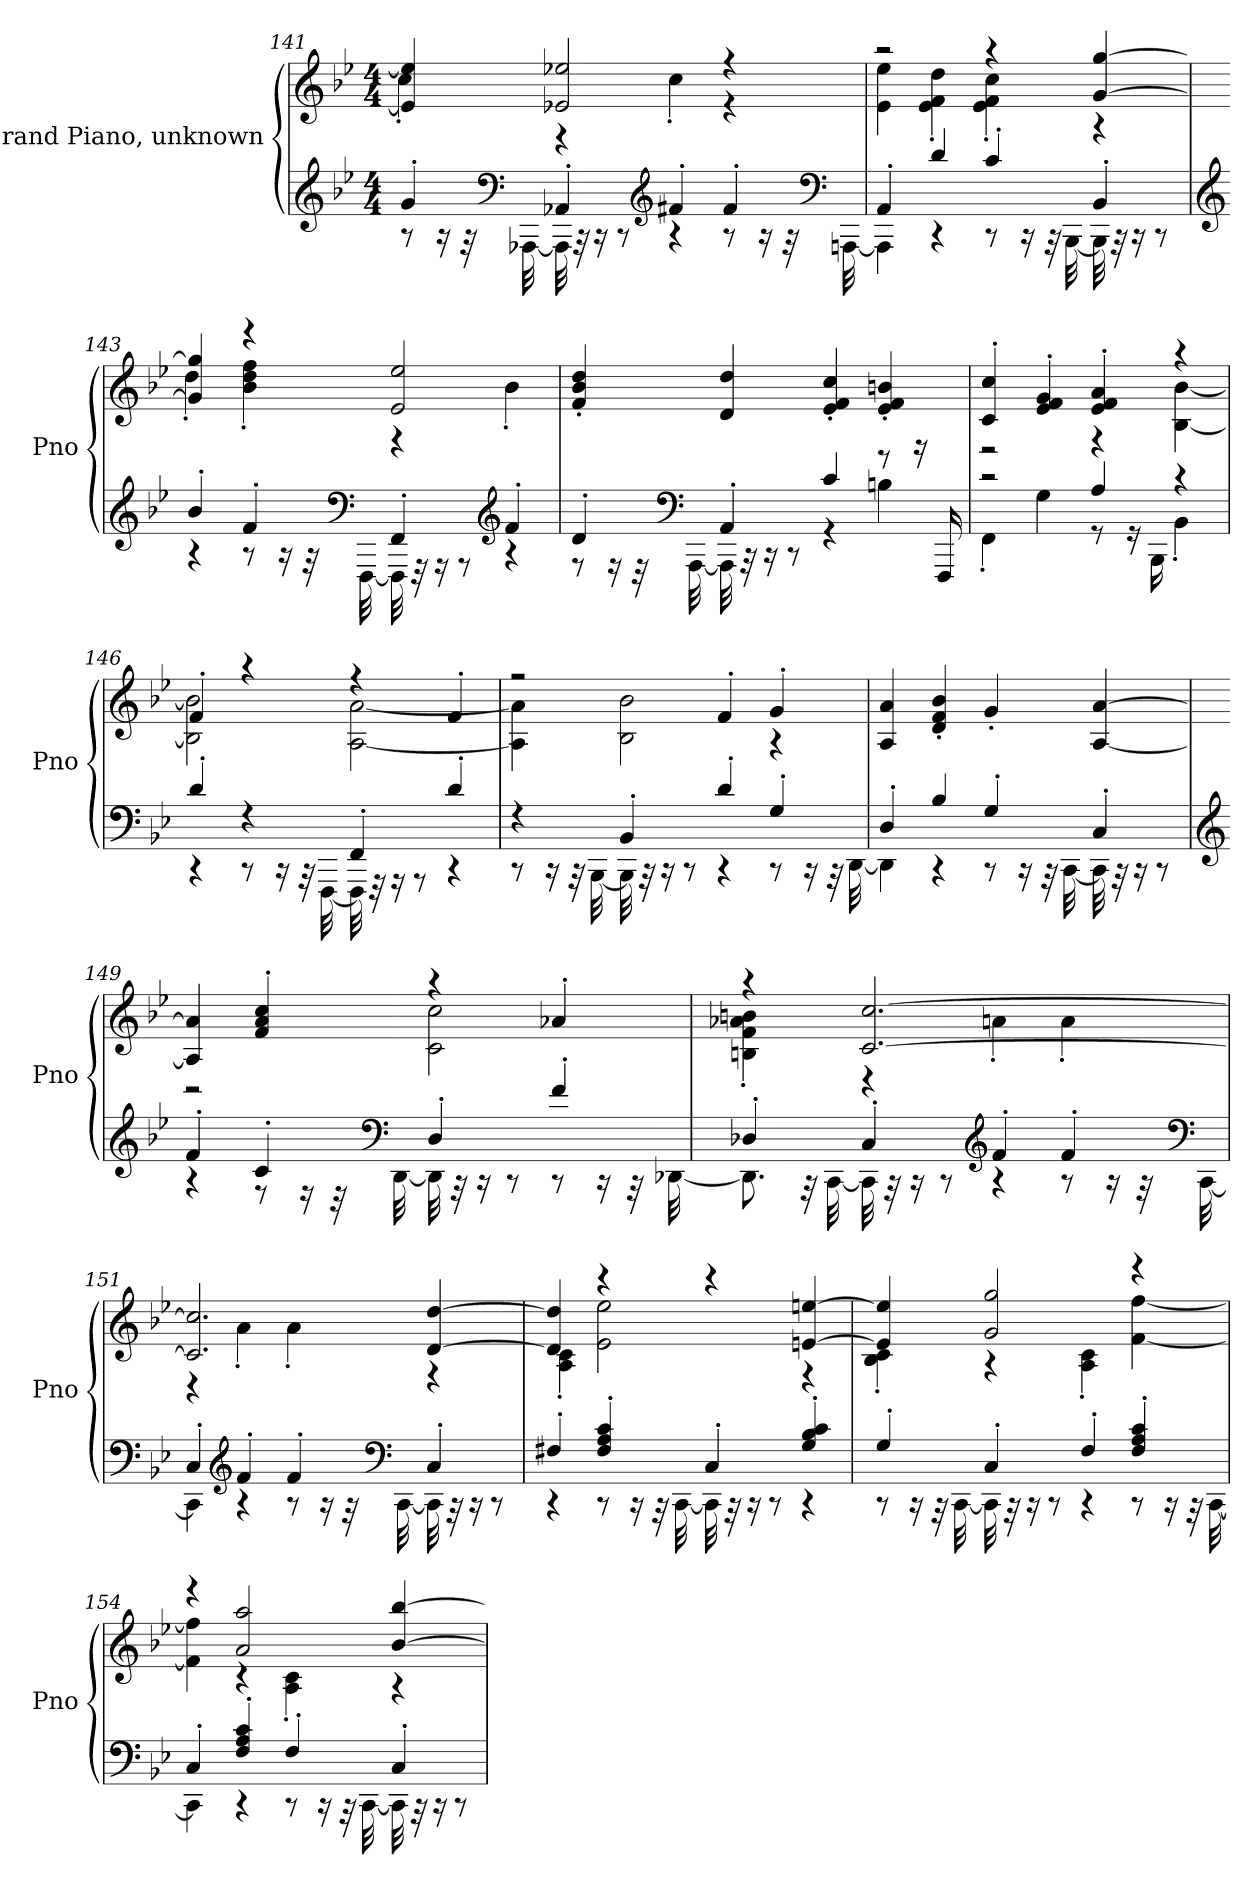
**kern	**kern
*part1	*part1
*staff2	*staff1
*I"Grand Piano, unknown	*
*I'Pno	*
!!LO:PB:g=z
*clefG2	*clefG2
*k[b-e-]	*k[b-e-]
*M4/4	*M4/4
=141	=141
*^	*^
4g'/	8r	4e/] 4ee/]	4cc'\
.	16r	.	.
.	32r	.	.
*clefF4	*	*	*
.	[32AAA-X\	.	.
4AA-X'/	32AAA-\]	2e-X/ 2ee-X/	4r
.	32r	.	.
.	16r	.	.
.	8r	.	.
*clefG2	*	*	*
4f#X'/	4r	.	4cc'\
4f#'/	8r	4r	4r
.	16r	.	.
.	32r	.	.
*clefF4	*	*	*
.	[32AAAn\	.	.
=142	=142	=142	=142
4AA'/	4AAA\]	2r	4e-\ 4ee-\
4d/	4r	.	4e-\' 4f\' 4dd\'
4c'/	8r	4r	4e-\' 4f\' 4cc\'
.	16r	.	.
.	32r	.	.
.	[32BBB-\	.	.
4BB-'/	32BBB-\]	[4g/ [4gg/	4r
.	32r	.	.
.	16r	.	.
.	8r	.	.
=143	=143	=143	=143
*clefG2	*	*	*
4b-'/	4r	4g/] 4gg/]	4dd'\
4f'/	8r	4r	4b-\' 4dd\' 4ff\'
.	16r	.	.
.	32r	.	.
*clefF4	*	*	*
.	[32FFF\	.	.
4FF'/	32FFF\]	2e-/ 2ee-/	4r
.	32r	.	.
.	16r	.	.
.	8r	.	.
*clefG2	*	*	*
4f'/	4r	.	4b-'\
*	*	*v	*v
!!LO:LB:g=z
=144	=144	=144
4d'/	8r	4f/' 4b-/' 4dd/'
.	16r	.
.	32r	.
*clefF4	*	*
.	[32AAA\	.
4AA'/	32AAA\]	4d/ 4dd/
.	32r	.
.	16r	.
.	8r	.
4c/	4r	4e-/' 4f/' 4cc/'
8r	4Bn\	4e-/' 4f/' 4bn/'
16r	.	.
16FFF/	.	.
=145	=145	=145
*	*	*^
2r	4FF'\	4c/' 4cc/'	2r
.	4G\	4e-/' 4f/' 4g/'	.
4A/	8r	4e-/' 4f/' 4a/'	4r
.	16r	.	.
.	16BBB-\	.	.
4r	4BB-'\	4r	[4B-\ [4b-\
=146	=146	=146	=146
4d'/	4r	4f'/	2B-\] 2b-\]
4r	8r	4r	.
.	16r	.	.
.	32r	.	.
.	[32FFF\	.	.
4FF'/	32FFF\]	4r	[2A\ [2a\
.	32r	.	.
.	16r	.	.
.	8r	.	.
4d'/	4r	4f'/	.
!!LO:LB:g=z	!!
=147	=147	=147	=147
4r	8r	2r	4A\] 4a\]
.	16r	.	.
.	32r	.	.
.	[32BBB-\	.	.
4BB-'/	32BBB-\]	.	2B-\ 2b-\
.	32r	.	.
.	16r	.	.
.	8r	.	.
4d'/	4r	4f'/	.
4G'/	8r	4g'/	4r
.	16r	.	.
.	32r	.	.
.	[32DD\	.	.
*	*	*v	*v
=148	=148	=148
4D'/	4DD\]	4A/ 4a/
4B-/	4r	4d/' 4f/' 4b-/'
4G'/	8r	4g'/
.	16r	.
.	32r	.
.	[32CC\	.
4C'/	32CC\]	[4A/ [4a/
.	32r	.
.	16r	.
.	8r	.
=149	=149	=149
*clefG2	*	*
*	*	*^
4f'/	4r	4A/] 4a/]	2r
4c'/	8r	4f/' 4a/' 4cc/'	.
.	16r	.	.
.	32r	.	.
*clefF4	*	*	*
.	[32DD\	.	.
4D'/	32DD\]	4r	2c\ 2cc\
.	32r	.	.
.	16r	.	.
.	8r	.	.
4f'/	8r	4a-X'/	.
.	16r	.	.
.	32r	.	.
.	[32DD-X\	.	.
!!LO:LB:g=z	!!
=150	=150	=150	=150
4D-X'/	8.DD-\]	4r	4Bn\' 4f\' 4a-X\' 4bn\'
.	32r	.	.
.	[32CC\	.	.
4C'/	32CC\]	[2.c/ [2.cc/	4r
.	32r	.	.
.	16r	.	.
.	8r	.	.
*clefG2	*	*	*
4f'/	4r	.	4an'\
4f'/	8r	.	4a'\
.	16r	.	.
.	32r	.	.
*clefF4	*	*	*
.	[32CC\	.	.
=151	=151	=151	=151
4C'/	4CC\]	2.c/] 2.cc/]	4r
*clefG2	*	*	*
4f'/	4r	.	4a'\
4f'/	8r	.	4a'\
.	16r	.	.
.	32r	.	.
*clefF4	*	*	*
.	[32CC\	.	.
4C'/	32CC\]	[4d/ [4dd/	4r
.	32r	.	.
.	16r	.	.
.	8r	.	.
=152	=152	=152	=152
4F#X'/	4r	4d/] 4dd/]	4A\' 4c\'
4F#/' 4A/' 4c/'	8r	4r	2e-\ 2ee-\
.	16r	.	.
.	32r	.	.
.	[32CC\	.	.
4C'/	32CC\]	4r	.
.	32r	.	.
.	16r	.	.
.	8r	.	.
4G/' 4B-/' 4c/'	4r	[4en/ [4een/	4r
!!LO:LB:g=z	!!
=153	=153	=153	=153
4G'/	8r	4e/] 4ee/]	4B-\' 4c\'
.	16r	.	.
.	32r	.	.
.	[32CC\	.	.
4C'/	32CC\]	2g/ 2gg/	4r
.	32r	.	.
.	16r	.	.
.	8r	.	.
4F'/	4r	.	4A\' 4c\'
4F/' 4A/' 4c/'	8r	4r	[4f\ [4ff\
.	16r	.	.
.	32r	.	.
.	[32CC\	.	.
=154	=154	=154	=154
4C'/	4CC\]	4r	4f\] 4ff\]
4F/' 4A/' 4c/'	4r	2a/ 2aa/	4r
4F'/	8r	.	4A\' 4c\'
.	16r	.	.
.	32r	.	.
.	[32CC\	.	.
4C'/	32CC\]	[4b-/ [4bb-/	4r
.	32r	.	.
.	16r	.	.
.	8r	.	.
*v	*v	*	*
*	*v	*v
=	=
*-	*-
